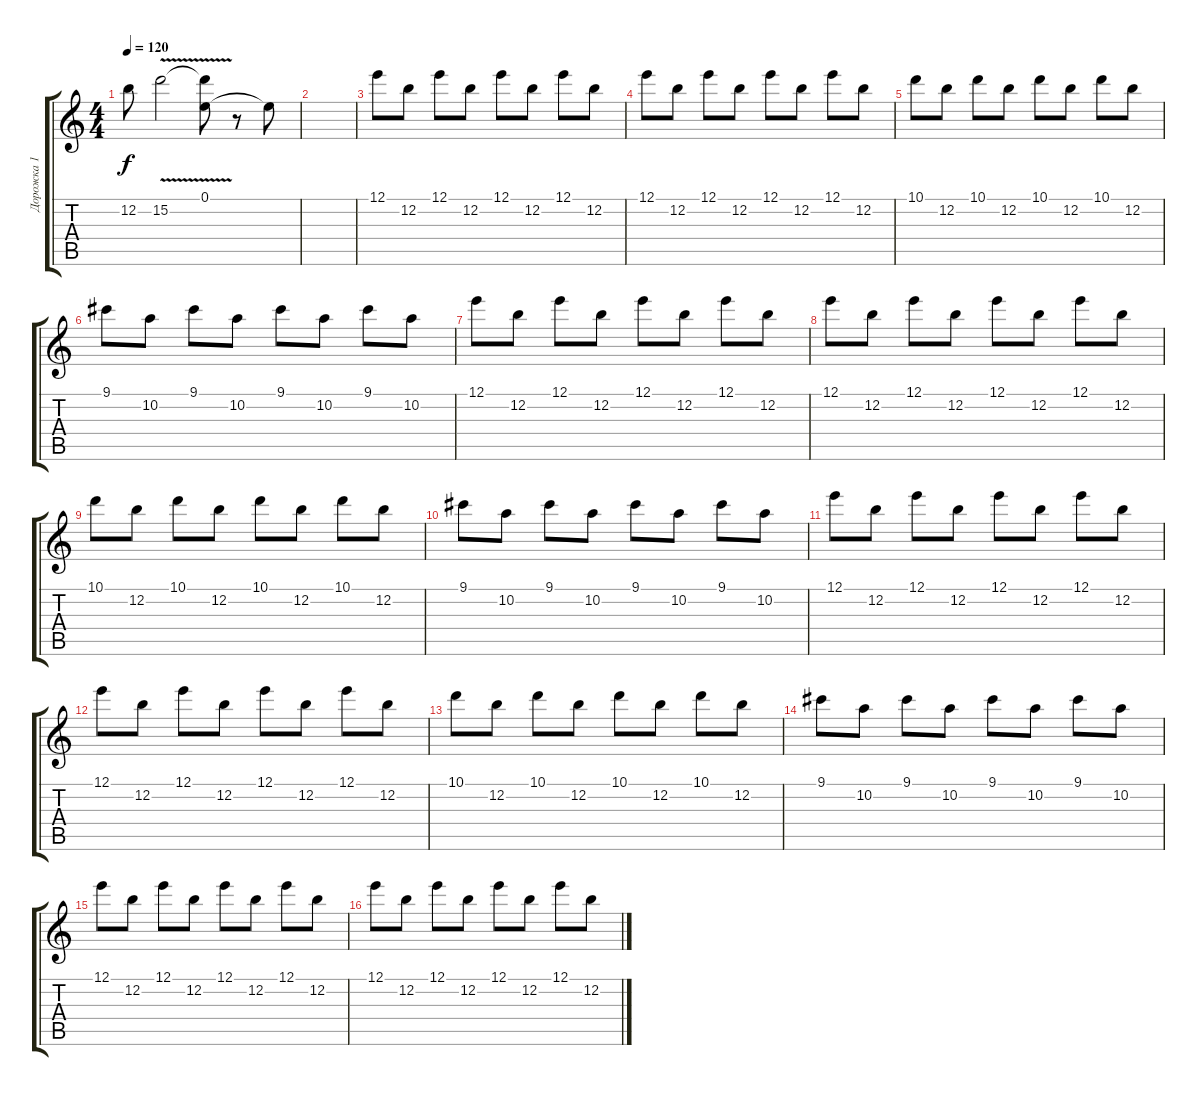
\track ("Дорожка 1" "Дорожка 1") {instrument overdrivenguitar}
\staff {score tabs}
\tuning (E4 B3 G3 D3 A2 E2) {hide}
\ts (4 4)
\tempo 120
\clef g2
\ks c
12.2.8{dy f} 15.2{v}.2 (0.1{t} 15.2{t}).8 r.8 0.1{t}.8 |
|
12.1.8 12.2.8 12.1.8 12.2.8 12.1.8 12.2.8 12.1.8 12.2.8 |
12.1.8 12.2.8 12.1.8 12.2.8 12.1.8 12.2.8 12.1.8 12.2.8 |
10.1.8 12.2.8 10.1.8 12.2.8 10.1.8 12.2.8 10.1.8 12.2.8 |
9.1.8 10.2.8 9.1.8 10.2.8 9.1.8 10.2.8 9.1.8 10.2.8 |
12.1.8 12.2.8 12.1.8 12.2.8 12.1.8 12.2.8 12.1.8 12.2.8 |
12.1.8 12.2.8 12.1.8 12.2.8 12.1.8 12.2.8 12.1.8 12.2.8 |
10.1.8 12.2.8 10.1.8 12.2.8 10.1.8 12.2.8 10.1.8 12.2.8 |
9.1.8 10.2.8 9.1.8 10.2.8 9.1.8 10.2.8 9.1.8 10.2.8 |
12.1.8 12.2.8 12.1.8 12.2.8 12.1.8 12.2.8 12.1.8 12.2.8 |
12.1.8 12.2.8 12.1.8 12.2.8 12.1.8 12.2.8 12.1.8 12.2.8 |
10.1.8 12.2.8 10.1.8 12.2.8 10.1.8 12.2.8 10.1.8 12.2.8 |
9.1.8 10.2.8 9.1.8 10.2.8 9.1.8 10.2.8 9.1.8 10.2.8 |
12.1.8 12.2.8 12.1.8 12.2.8 12.1.8 12.2.8 12.1.8 12.2.8 |
12.1.8 12.2.8 12.1.8 12.2.8 12.1.8 12.2.8 12.1.8 12.2.8
